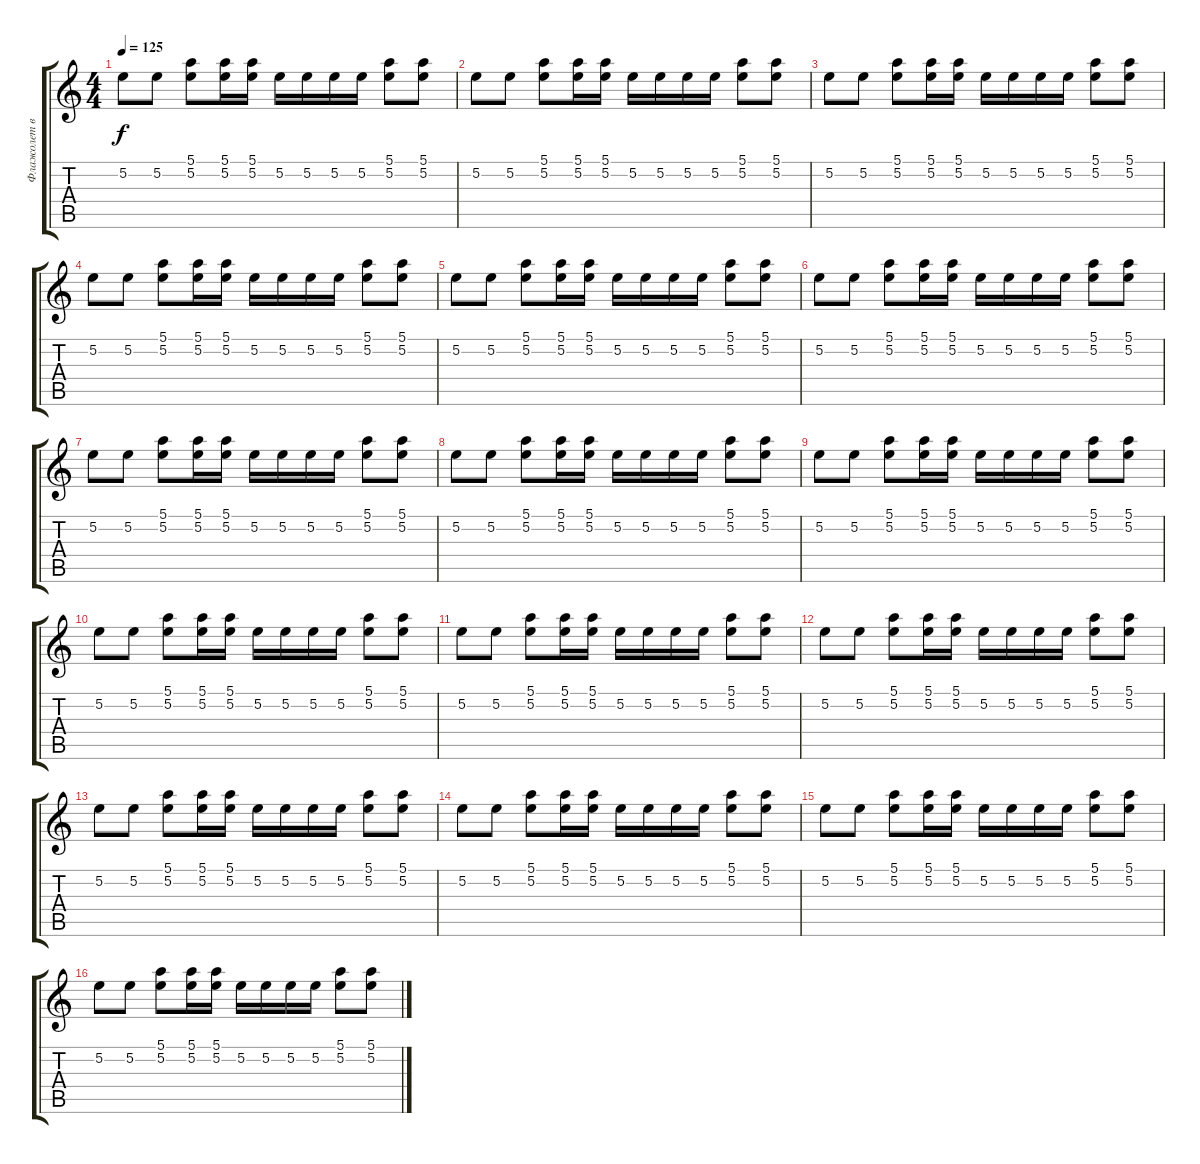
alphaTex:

\track ("Флажолет вступлениие" "Флажолет в") {instrument electricguitarclean}
\staff {score tabs}
\tuning (E4 B3 G3 D3 A2 E2) {hide}
\ts (4 4)
\tempo 125
\clef g2
\ks c
5.2.8{dy f} 5.2.8 (5.1 5.2).8 (5.1 5.2).16 (5.1 5.2).16 5.2.16 5.2.16 5.2.16 5.2.16 (5.1 5.2).8 (5.1 5.2).8 |
5.2.8 5.2.8 (5.1 5.2).8 (5.1 5.2).16 (5.1 5.2).16 5.2.16 5.2.16 5.2.16 5.2.16 (5.1 5.2).8 (5.1 5.2).8 |
5.2.8 5.2.8 (5.1 5.2).8 (5.1 5.2).16 (5.1 5.2).16 5.2.16 5.2.16 5.2.16 5.2.16 (5.1 5.2).8 (5.1 5.2).8 |
5.2.8 5.2.8 (5.1 5.2).8 (5.1 5.2).16 (5.1 5.2).16 5.2.16 5.2.16 5.2.16 5.2.16 (5.1 5.2).8 (5.1 5.2).8 |
5.2.8 5.2.8 (5.1 5.2).8 (5.1 5.2).16 (5.1 5.2).16 5.2.16 5.2.16 5.2.16 5.2.16 (5.1 5.2).8 (5.1 5.2).8 |
5.2.8 5.2.8 (5.1 5.2).8 (5.1 5.2).16 (5.1 5.2).16 5.2.16 5.2.16 5.2.16 5.2.16 (5.1 5.2).8 (5.1 5.2).8 |
5.2.8 5.2.8 (5.1 5.2).8 (5.1 5.2).16 (5.1 5.2).16 5.2.16 5.2.16 5.2.16 5.2.16 (5.1 5.2).8 (5.1 5.2).8 |
5.2.8 5.2.8 (5.1 5.2).8 (5.1 5.2).16 (5.1 5.2).16 5.2.16 5.2.16 5.2.16 5.2.16 (5.1 5.2).8 (5.1 5.2).8 |
5.2.8 5.2.8 (5.1 5.2).8 (5.1 5.2).16 (5.1 5.2).16 5.2.16 5.2.16 5.2.16 5.2.16 (5.1 5.2).8 (5.1 5.2).8 |
5.2.8 5.2.8 (5.1 5.2).8 (5.1 5.2).16 (5.1 5.2).16 5.2.16 5.2.16 5.2.16 5.2.16 (5.1 5.2).8 (5.1 5.2).8 |
5.2.8 5.2.8 (5.1 5.2).8 (5.1 5.2).16 (5.1 5.2).16 5.2.16 5.2.16 5.2.16 5.2.16 (5.1 5.2).8 (5.1 5.2).8 |
5.2.8 5.2.8 (5.1 5.2).8 (5.1 5.2).16 (5.1 5.2).16 5.2.16 5.2.16 5.2.16 5.2.16 (5.1 5.2).8 (5.1 5.2).8 |
5.2.8 5.2.8 (5.1 5.2).8 (5.1 5.2).16 (5.1 5.2).16 5.2.16 5.2.16 5.2.16 5.2.16 (5.1 5.2).8 (5.1 5.2).8 |
5.2.8 5.2.8 (5.1 5.2).8 (5.1 5.2).16 (5.1 5.2).16 5.2.16 5.2.16 5.2.16 5.2.16 (5.1 5.2).8 (5.1 5.2).8 |
5.2.8 5.2.8 (5.1 5.2).8 (5.1 5.2).16 (5.1 5.2).16 5.2.16 5.2.16 5.2.16 5.2.16 (5.1 5.2).8 (5.1 5.2).8 |
5.2.8 5.2.8 (5.1 5.2).8 (5.1 5.2).16 (5.1 5.2).16 5.2.16 5.2.16 5.2.16 5.2.16 (5.1 5.2).8 (5.1 5.2).8
